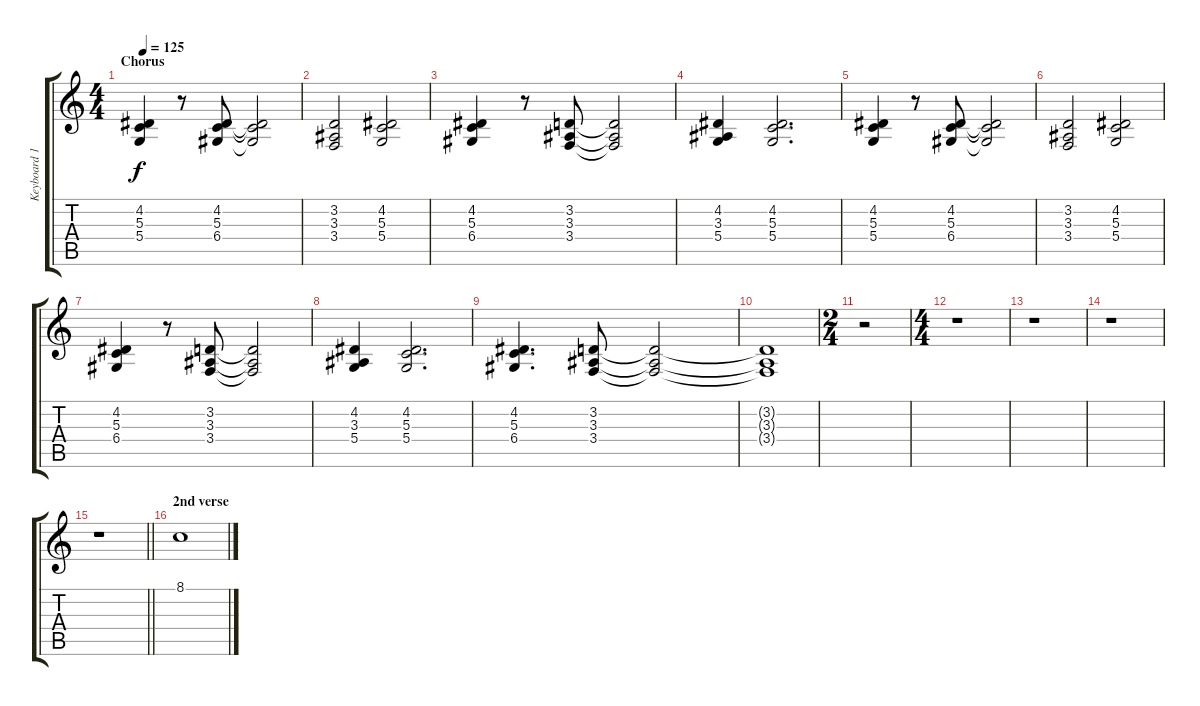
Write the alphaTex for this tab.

\track ("Keyboard 1" "Keyboard 1") {instrument synthstrings1}
\staff {score tabs}
\tuning (E4 B3 G3 D3 A2 E2) {hide}
\ts (4 4)
\section ("" "Chorus")
\tempo 125
\clef g2
\ks c
(4.2 5.3 5.4).4{dy f} r.8 (4.2 5.3 6.4).8 (4.2{t} 5.3{t} 6.4{t}).2 |
(3.2 3.3 3.4).2 (4.2 5.3 5.4).2 |
(4.2 5.3 6.4).4 r.8 (3.2 3.3 3.4).8 (3.2{t} 3.3{t} 3.4{t}).2 |
(4.2 3.3 5.4).4 (4.2 5.3 5.4).2{d} |
(4.2 5.3 5.4).4 r.8 (4.2 5.3 6.4).8 (4.2{t} 5.3{t} 6.4{t}).2 |
(3.2 3.3 3.4).2 (4.2 5.3 5.4).2 |
(4.2 5.3 6.4).4 r.8 (3.2 3.3 3.4).8 (3.2{t} 3.3{t} 3.4{t}).2 |
(4.2 3.3 5.4).4 (4.2 5.3 5.4).2{d} |
(4.2 5.3 6.4).4{d} (3.2 3.3 3.4).8 (3.2{t} 3.3{t} 3.4{t}).2 |
(3.2{t} 3.3{t} 3.4{t}).1 |
\ts (2 4)
r.2 |
\ts (4 4)
r.1 |
r.1 |
r.1 |
\barLineRight lightlight
r.1 |
\section ("" "2nd verse")
8.1.1
